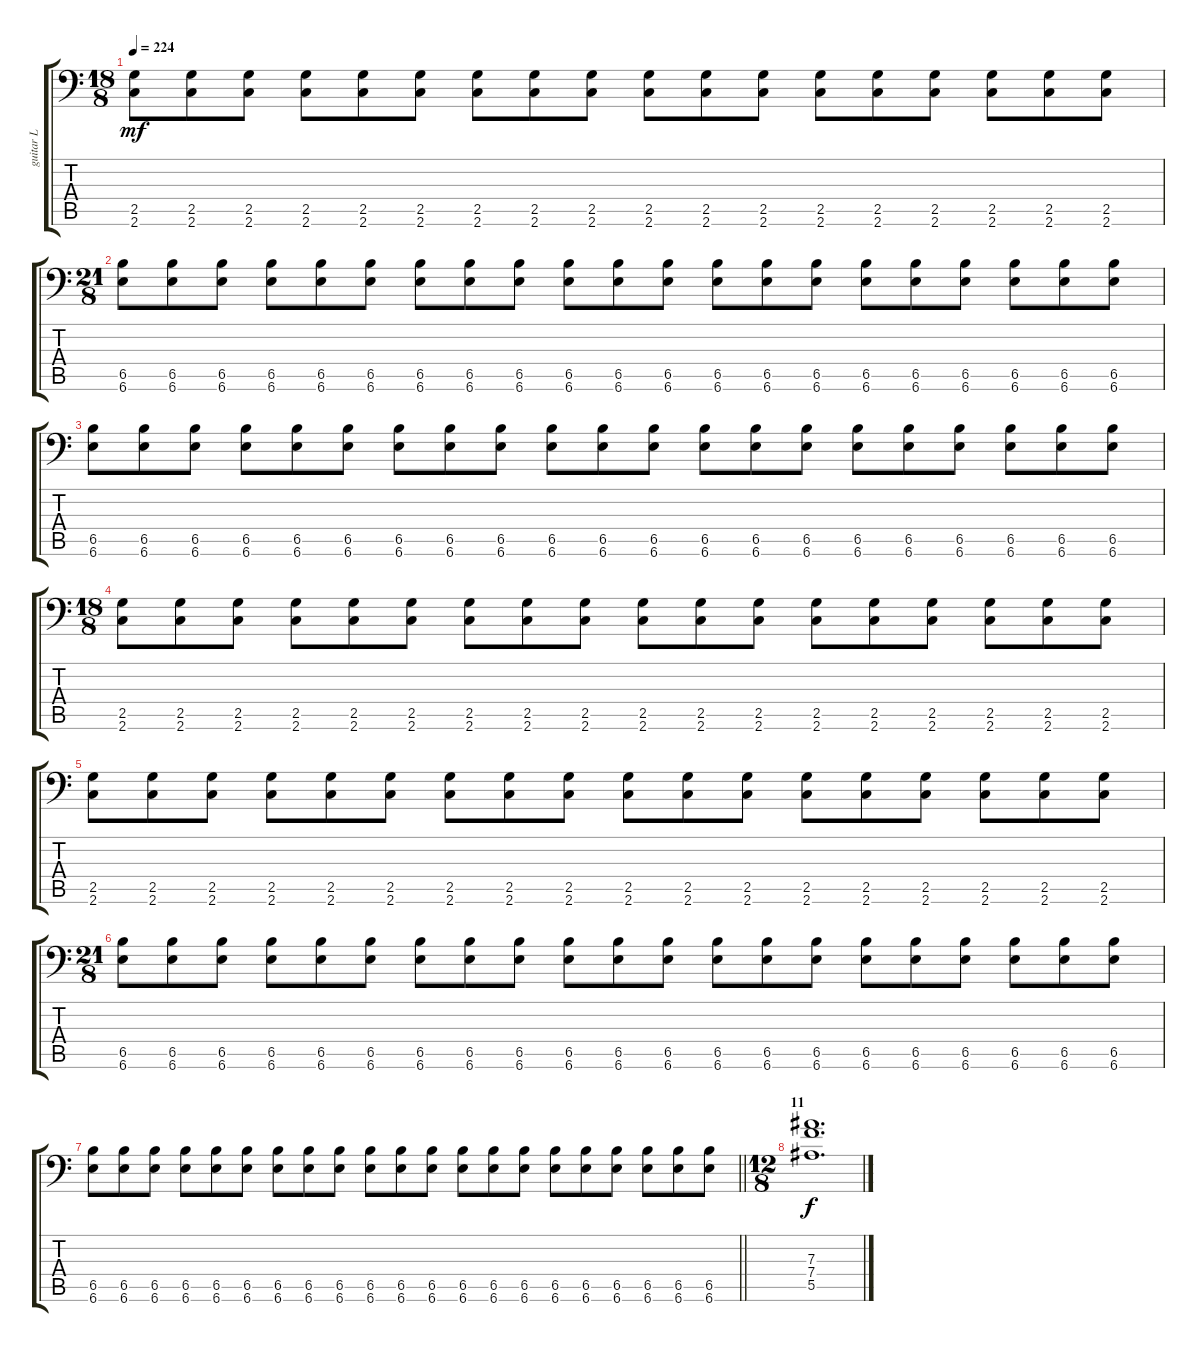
\track ("guitar L" "guitar L") {instrument distortionguitar}
\staff {score tabs}
\tuning (C4 G3 Eb3 Bb2 F2 Bb1) {hide}
\ts (18 8)
\tempo 224
\clef f4
\ks c
(2.5 2.6).8{dy mf} (2.5 2.6).8 (2.5 2.6).8 (2.5 2.6).8 (2.5 2.6).8 (2.5 2.6).8 (2.5 2.6).8 (2.5 2.6).8 (2.5 2.6).8 (2.5 2.6).8 (2.5 2.6).8 (2.5 2.6).8 (2.5 2.6).8 (2.5 2.6).8 (2.5 2.6).8 (2.5 2.6).8 (2.5 2.6).8 (2.5 2.6).8 |
\ts (21 8)
(6.5 6.6).8 (6.5 6.6).8 (6.5 6.6).8 (6.5 6.6).8 (6.5 6.6).8 (6.5 6.6).8 (6.5 6.6).8 (6.5 6.6).8 (6.5 6.6).8 (6.5 6.6).8 (6.5 6.6).8 (6.5 6.6).8 (6.5 6.6).8 (6.5 6.6).8 (6.5 6.6).8 (6.5 6.6).8 (6.5 6.6).8 (6.5 6.6).8 (6.5 6.6).8 (6.5 6.6).8 (6.5 6.6).8 |
(6.5 6.6).8 (6.5 6.6).8 (6.5 6.6).8 (6.5 6.6).8 (6.5 6.6).8 (6.5 6.6).8 (6.5 6.6).8 (6.5 6.6).8 (6.5 6.6).8 (6.5 6.6).8 (6.5 6.6).8 (6.5 6.6).8 (6.5 6.6).8 (6.5 6.6).8 (6.5 6.6).8 (6.5 6.6).8 (6.5 6.6).8 (6.5 6.6).8 (6.5 6.6).8 (6.5 6.6).8 (6.5 6.6).8 |
\ts (18 8)
(2.5 2.6).8 (2.5 2.6).8 (2.5 2.6).8 (2.5 2.6).8 (2.5 2.6).8 (2.5 2.6).8 (2.5 2.6).8 (2.5 2.6).8 (2.5 2.6).8 (2.5 2.6).8 (2.5 2.6).8 (2.5 2.6).8 (2.5 2.6).8 (2.5 2.6).8 (2.5 2.6).8 (2.5 2.6).8 (2.5 2.6).8 (2.5 2.6).8 |
(2.5 2.6).8 (2.5 2.6).8 (2.5 2.6).8 (2.5 2.6).8 (2.5 2.6).8 (2.5 2.6).8 (2.5 2.6).8 (2.5 2.6).8 (2.5 2.6).8 (2.5 2.6).8 (2.5 2.6).8 (2.5 2.6).8 (2.5 2.6).8 (2.5 2.6).8 (2.5 2.6).8 (2.5 2.6).8 (2.5 2.6).8 (2.5 2.6).8 |
\ts (21 8)
(6.5 6.6).8 (6.5 6.6).8 (6.5 6.6).8 (6.5 6.6).8 (6.5 6.6).8 (6.5 6.6).8 (6.5 6.6).8 (6.5 6.6).8 (6.5 6.6).8 (6.5 6.6).8 (6.5 6.6).8 (6.5 6.6).8 (6.5 6.6).8 (6.5 6.6).8 (6.5 6.6).8 (6.5 6.6).8 (6.5 6.6).8 (6.5 6.6).8 (6.5 6.6).8 (6.5 6.6).8 (6.5 6.6).8 |
\barLineRight lightlight
(6.5 6.6).8 (6.5 6.6).8 (6.5 6.6).8 (6.5 6.6).8 (6.5 6.6).8 (6.5 6.6).8 (6.5 6.6).8 (6.5 6.6).8 (6.5 6.6).8 (6.5 6.6).8 (6.5 6.6).8 (6.5 6.6).8 (6.5 6.6).8 (6.5 6.6).8 (6.5 6.6).8 (6.5 6.6).8 (6.5 6.6).8 (6.5 6.6).8 (6.5 6.6).8 (6.5 6.6).8 (6.5 6.6).8 |
\ts (12 8)
\section ("" "11")
(7.3 7.4 5.5).1{d dy f}
